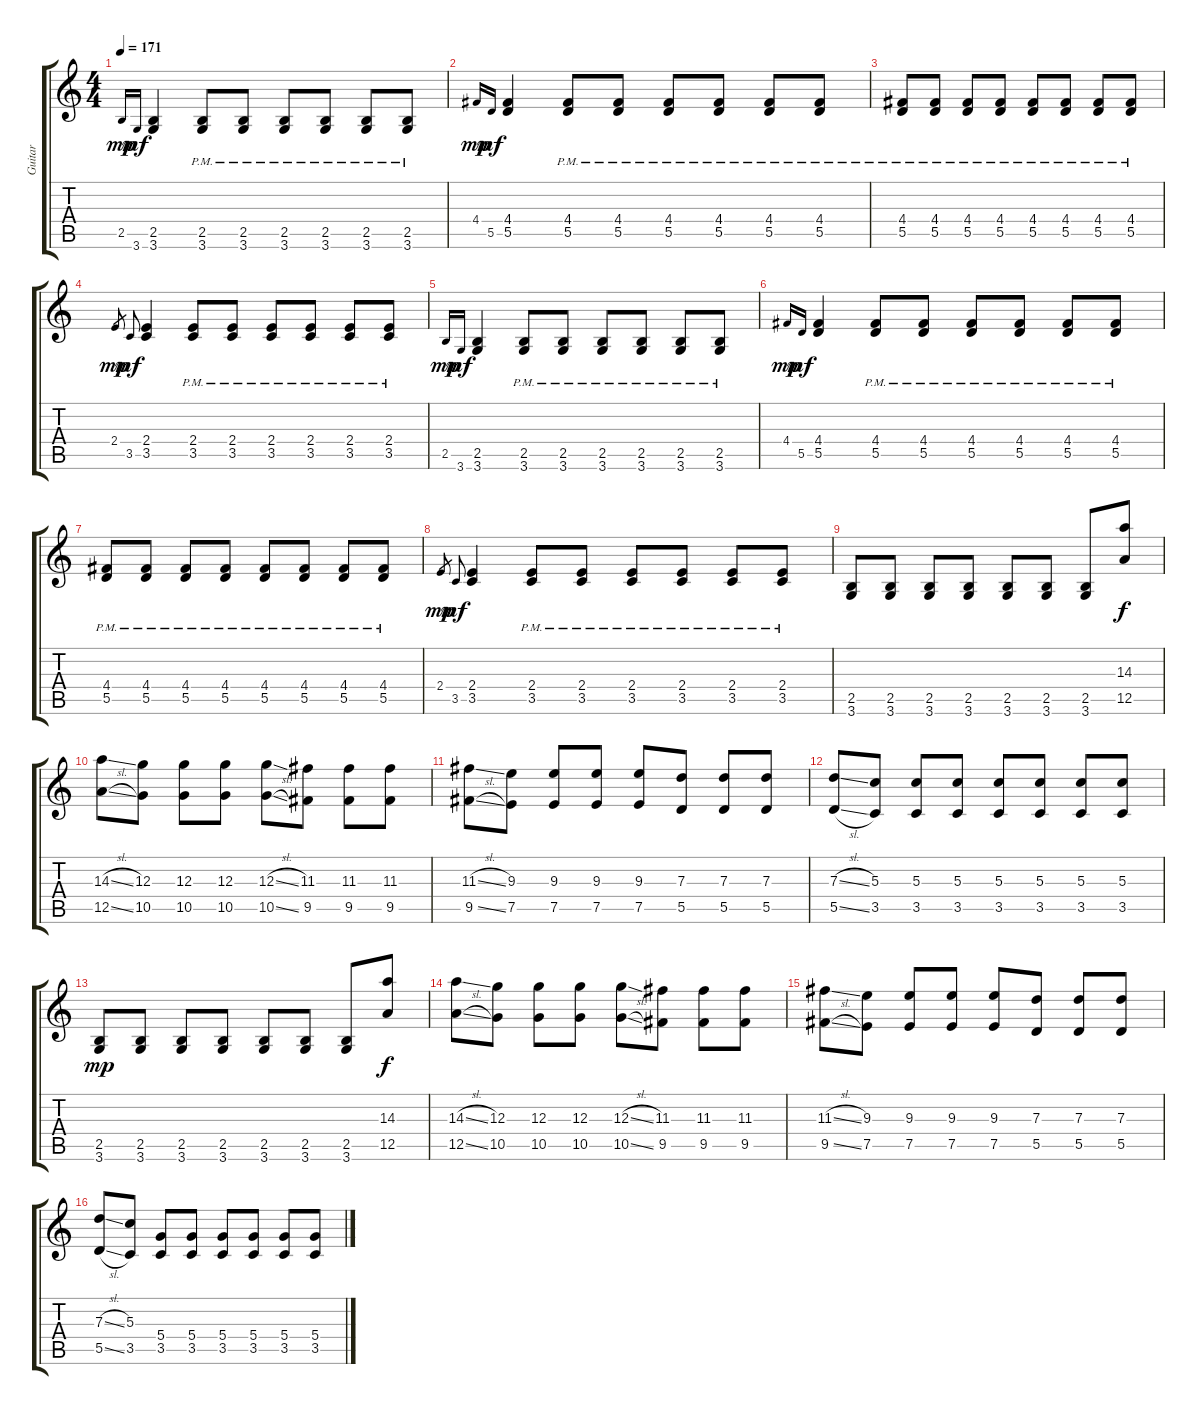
\track ("Guitar" "Guitar") {instrument overdrivenguitar}
\staff {score tabs}
\tuning (E4 B3 G3 D3 A2 E2) {hide}
\ts (4 4)
\tempo 171
\clef g2
\ks c
2.5.16{gr onbeat dy mp} 3.6.16{gr onbeat dy mf} (2.5 3.6).4 (2.5{pm} 3.6{pm}).8 (2.5{pm} 3.6{pm}).8 (2.5{pm} 3.6{pm}).8 (2.5{pm} 3.6{pm}).8 (2.5{pm} 3.6{pm}).8 (2.5{pm} 3.6{pm}).8 |
4.4.16{gr onbeat dy mp} 5.5.16{gr onbeat dy mf} (4.4 5.5).4 (4.4{pm} 5.5{pm}).8 (4.4{pm} 5.5{pm}).8 (4.4{pm} 5.5{pm}).8 (4.4{pm} 5.5{pm}).8 (4.4{pm} 5.5{pm}).8 (4.4{pm} 5.5{pm}).8 |
(4.4{pm} 5.5{pm}).8 (4.4{pm} 5.5{pm}).8 (4.4{pm} 5.5{pm}).8 (4.4{pm} 5.5{pm}).8 (4.4{pm} 5.5{pm}).8 (4.4{pm} 5.5{pm}).8 (4.4{pm} 5.5{pm}).8 (4.4{pm} 5.5{pm}).8 |
2.4.16{gr dy mp} 3.5.16{gr onbeat dy mf} (2.4 3.5).4 (2.4{pm} 3.5{pm}).8 (2.4{pm} 3.5{pm}).8 (2.4{pm} 3.5{pm}).8 (2.4{pm} 3.5{pm}).8 (2.4{pm} 3.5{pm}).8 (2.4{pm} 3.5{pm}).8 |
2.5.16{gr onbeat dy mp} 3.6.16{gr onbeat dy mf} (2.5 3.6).4 (2.5{pm} 3.6{pm}).8 (2.5{pm} 3.6{pm}).8 (2.5{pm} 3.6{pm}).8 (2.5{pm} 3.6{pm}).8 (2.5{pm} 3.6{pm}).8 (2.5{pm} 3.6{pm}).8 |
4.4.16{gr onbeat dy mp} 5.5.16{gr onbeat dy mf} (4.4 5.5).4 (4.4{pm} 5.5{pm}).8 (4.4{pm} 5.5{pm}).8 (4.4{pm} 5.5{pm}).8 (4.4{pm} 5.5{pm}).8 (4.4{pm} 5.5{pm}).8 (4.4{pm} 5.5{pm}).8 |
(4.4{pm} 5.5{pm}).8 (4.4{pm} 5.5{pm}).8 (4.4{pm} 5.5{pm}).8 (4.4{pm} 5.5{pm}).8 (4.4{pm} 5.5{pm}).8 (4.4{pm} 5.5{pm}).8 (4.4{pm} 5.5{pm}).8 (4.4{pm} 5.5{pm}).8 |
2.4.16{gr dy mp} 3.5.16{gr onbeat dy mf} (2.4 3.5).4 (2.4{pm} 3.5{pm}).8 (2.4{pm} 3.5{pm}).8 (2.4{pm} 3.5{pm}).8 (2.4{pm} 3.5{pm}).8 (2.4{pm} 3.5{pm}).8 (2.4{pm} 3.5{pm}).8 |
(2.5 3.6).8 (2.5 3.6).8 (2.5 3.6).8 (2.5 3.6).8 (2.5 3.6).8 (2.5 3.6).8 (2.5 3.6).8 (14.3 12.5).8{dy f} |
(14.3{sl} 12.5{sl}).8 (12.3 10.5).8 (12.3 10.5).8 (12.3 10.5).8 (12.3{sl} 10.5{sl}).8 (11.3 9.5).8 (11.3 9.5).8 (11.3 9.5).8 |
(11.3{sl} 9.5{sl}).8 (9.3 7.5).8 (9.3 7.5).8 (9.3 7.5).8 (9.3 7.5).8 (7.3 5.5).8 (7.3 5.5).8 (7.3 5.5).8 |
(7.3{sl} 5.5{sl}).8 (5.3 3.5).8 (5.3 3.5).8 (5.3 3.5).8 (5.3 3.5).8 (5.3 3.5).8 (5.3 3.5).8 (5.3 3.5).8 |
(2.5 3.6).8{dy mp} (2.5 3.6).8 (2.5 3.6).8 (2.5 3.6).8 (2.5 3.6).8 (2.5 3.6).8 (2.5 3.6).8 (14.3 12.5).8{dy f} |
(14.3{sl} 12.5{sl}).8 (12.3 10.5).8 (12.3 10.5).8 (12.3 10.5).8 (12.3{sl} 10.5{sl}).8 (11.3 9.5).8 (11.3 9.5).8 (11.3 9.5).8 |
(11.3{sl} 9.5{sl}).8 (9.3 7.5).8 (9.3 7.5).8 (9.3 7.5).8 (9.3 7.5).8 (7.3 5.5).8 (7.3 5.5).8 (7.3 5.5).8 |
(7.3{sl} 5.5{sl}).8 (5.3 3.5).8 (5.4 3.5).8 (5.4 3.5).8 (5.4 3.5).8 (5.4 3.5).8 (5.4 3.5).8 (5.4 3.5).8
